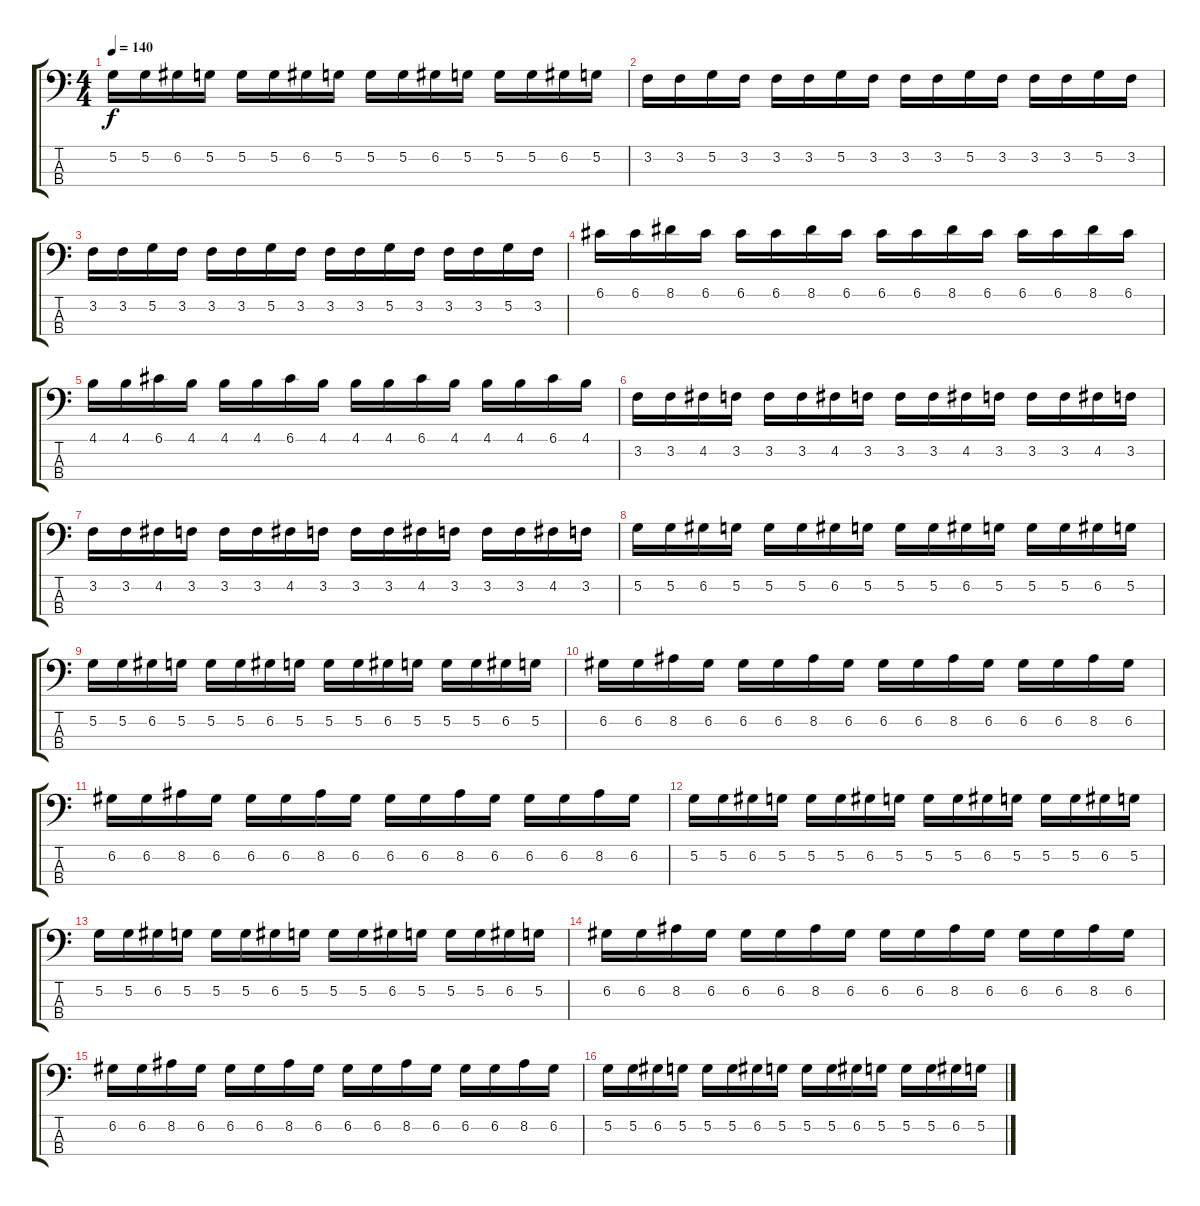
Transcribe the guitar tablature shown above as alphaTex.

\track "" {instrument acousticguitarnylon}
\staff {score tabs}
\tuning (G2 D2 A1 E1) {hide}
\ts (4 4)
\tempo 140
\clef f4
\ks c
5.2.16{dy f} 5.2.16 6.2.16 5.2.16 5.2.16 5.2.16 6.2.16 5.2.16 5.2.16 5.2.16 6.2.16 5.2.16 5.2.16 5.2.16 6.2.16 5.2.16 |
3.2.16 3.2.16 5.2.16 3.2.16 3.2.16 3.2.16 5.2.16 3.2.16 3.2.16 3.2.16 5.2.16 3.2.16 3.2.16 3.2.16 5.2.16 3.2.16 |
3.2.16 3.2.16 5.2.16 3.2.16 3.2.16 3.2.16 5.2.16 3.2.16 3.2.16 3.2.16 5.2.16 3.2.16 3.2.16 3.2.16 5.2.16 3.2.16 |
6.1.16 6.1.16 8.1.16 6.1.16 6.1.16 6.1.16 8.1.16 6.1.16 6.1.16 6.1.16 8.1.16 6.1.16 6.1.16 6.1.16 8.1.16 6.1.16 |
4.1.16 4.1.16 6.1.16 4.1.16 4.1.16 4.1.16 6.1.16 4.1.16 4.1.16 4.1.16 6.1.16 4.1.16 4.1.16 4.1.16 6.1.16 4.1.16 |
3.2.16 3.2.16 4.2.16 3.2.16 3.2.16 3.2.16 4.2.16 3.2.16 3.2.16 3.2.16 4.2.16 3.2.16 3.2.16 3.2.16 4.2.16 3.2.16 |
3.2.16 3.2.16 4.2.16 3.2.16 3.2.16 3.2.16 4.2.16 3.2.16 3.2.16 3.2.16 4.2.16 3.2.16 3.2.16 3.2.16 4.2.16 3.2.16 |
5.2.16 5.2.16 6.2.16 5.2.16 5.2.16 5.2.16 6.2.16 5.2.16 5.2.16 5.2.16 6.2.16 5.2.16 5.2.16 5.2.16 6.2.16 5.2.16 |
5.2.16 5.2.16 6.2.16 5.2.16 5.2.16 5.2.16 6.2.16 5.2.16 5.2.16 5.2.16 6.2.16 5.2.16 5.2.16 5.2.16 6.2.16 5.2.16 |
6.2.16 6.2.16 8.2.16 6.2.16 6.2.16 6.2.16 8.2.16 6.2.16 6.2.16 6.2.16 8.2.16 6.2.16 6.2.16 6.2.16 8.2.16 6.2.16 |
6.2.16 6.2.16 8.2.16 6.2.16 6.2.16 6.2.16 8.2.16 6.2.16 6.2.16 6.2.16 8.2.16 6.2.16 6.2.16 6.2.16 8.2.16 6.2.16 |
5.2.16 5.2.16 6.2.16 5.2.16 5.2.16 5.2.16 6.2.16 5.2.16 5.2.16 5.2.16 6.2.16 5.2.16 5.2.16 5.2.16 6.2.16 5.2.16 |
5.2.16 5.2.16 6.2.16 5.2.16 5.2.16 5.2.16 6.2.16 5.2.16 5.2.16 5.2.16 6.2.16 5.2.16 5.2.16 5.2.16 6.2.16 5.2.16 |
6.2.16 6.2.16 8.2.16 6.2.16 6.2.16 6.2.16 8.2.16 6.2.16 6.2.16 6.2.16 8.2.16 6.2.16 6.2.16 6.2.16 8.2.16 6.2.16 |
6.2.16 6.2.16 8.2.16 6.2.16 6.2.16 6.2.16 8.2.16 6.2.16 6.2.16 6.2.16 8.2.16 6.2.16 6.2.16 6.2.16 8.2.16 6.2.16 |
5.2.16 5.2.16 6.2.16 5.2.16 5.2.16 5.2.16 6.2.16 5.2.16 5.2.16 5.2.16 6.2.16 5.2.16 5.2.16 5.2.16 6.2.16 5.2.16
